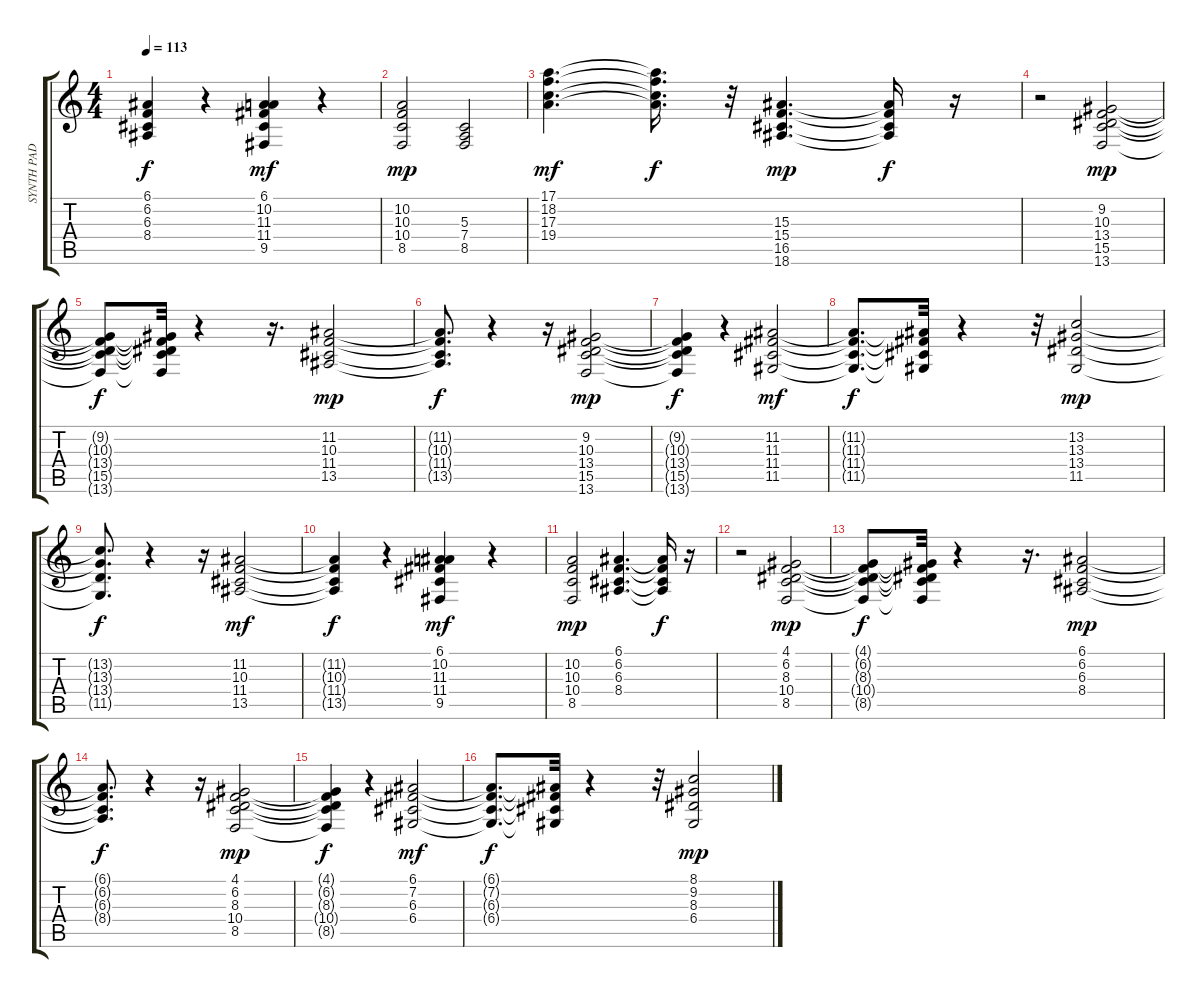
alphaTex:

\track ("SYNTH PAD" "SYNTH PAD") {instrument stringensemble2}
\staff {score tabs}
\tuning (E4 B3 G3 D3 A2 E2) {hide}
\ts (4 4)
\tempo 113
\clef g2
\ks c
(6.1{t} 6.2{t} 6.3{t} 8.4{t}).4{dy f} r.4 (6.1 10.2 11.3 11.4 9.5).4{dy mf} r.4 |
(10.2 10.3 10.4 8.5).2{dy mp} (5.3 7.4 8.5).2 |
(17.1 18.2 17.3 19.4).4{d dy mf} (17.1{t} 18.2{t} 17.3{t} 19.4{t}).16{d dy f} r.32 (15.3 15.4 16.5 18.6).4{d dy mp} (15.3{t} 15.4{t} 16.5{t} 18.6{t}).16{dy f} r.16 |
r.2 (9.2 10.3 13.4 15.5 13.6).2{dy mp} |
(9.2{t} 10.3{t} 13.4{t} 15.5{t} 13.6{t}).8{dy f} (9.2{t} 10.3{t} 13.4{t} 15.5{t} 13.6{t}).32 r.4 r.16{d} (11.2 10.3 11.4 13.5).2{dy mp} |
(11.2{t} 10.3{t} 11.4{t} 13.5{t}).8{d dy f} r.4 r.16 (9.2 10.3 13.4 15.5 13.6).2{dy mp} |
(9.2{t} 10.3{t} 13.4{t} 15.5{t} 13.6{t}).4{dy f} r.4 (11.2 11.3 11.4 11.5).2{dy mf} |
(11.2{t} 11.3{t} 11.4{t} 11.5{t}).8{d dy f} (11.2{t} 11.3{t} 11.4{t} 11.5{t}).32 r.4 r.32 (13.2 13.3 13.4 11.5).2{dy mp} |
(13.2{t} 13.3{t} 13.4{t} 11.5{t}).8{d dy f} r.4 r.16 (11.2 10.3 11.4 13.5).2{dy mf} |
(11.2{t} 10.3{t} 11.4{t} 13.5{t}).4{dy f} r.4 (6.1 10.2 11.3 11.4 9.5).4{dy mf} r.4 |
(10.2 10.3 10.4 8.5).2{dy mp} (6.1 6.2 6.3 8.4).4{d} (6.1{t} 6.2{t} 6.3{t} 8.4{t}).16{dy f} r.16 |
r.2 (4.1 6.2 8.3 10.4 8.5).2{dy mp} |
(4.1{t} 6.2{t} 8.3{t} 10.4{t} 8.5{t}).8{dy f} (4.1{t} 6.2{t} 8.3{t} 10.4{t} 8.5{t}).32 r.4 r.16{d} (6.1 6.2 6.3 8.4).2{dy mp} |
(6.1{t} 6.2{t} 6.3{t} 8.4{t}).8{d dy f} r.4 r.16 (4.1 6.2 8.3 10.4 8.5).2{dy mp} |
(4.1{t} 6.2{t} 8.3{t} 10.4{t} 8.5{t}).4{dy f} r.4 (6.1 7.2 6.3 6.4).2{dy mf} |
(6.1{t} 7.2{t} 6.3{t} 6.4{t}).8{d dy f} (6.1{t} 7.2{t} 6.3{t} 6.4{t}).32 r.4 r.32 (8.1 9.2 8.3 6.4).2{dy mp}
